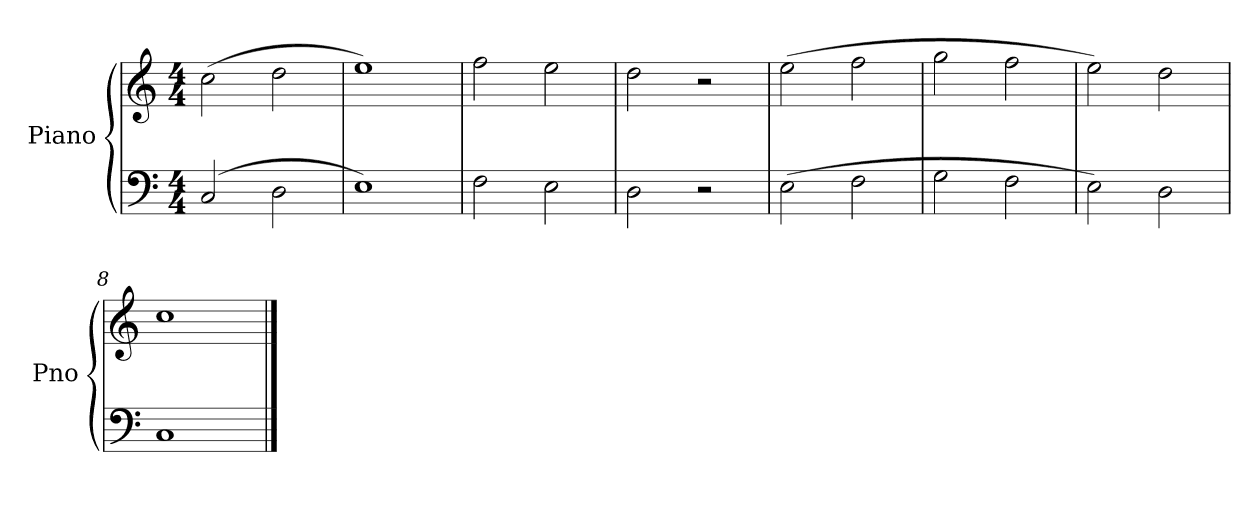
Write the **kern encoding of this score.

**kern	**kern
*part2	*part1
*staff2	*staff1
*I"Piano	*I"Piano
*I'Pno	*I'Pno
*clefF4	*clefG2
*k[]	*k[]
*M4/4	*M4/4
*MM96	*MM96
=1	=1
(2C/	(2cc\
2D\	2dd\
=2	=2
1E)	1ee)
=3	=3
2F\	2ff\
2E\	2ee\
=4	=4
2D\	2dd\
2r	2r
=5	=5
(2E\	(2ee\
2F\	2ff\
=6	=6
2G\	2gg\
2F\	2ff\
=7	=7
2E\)	2ee\)
2D\	2dd\
=8	=8
1C	1cc
==	==
*-	*-
